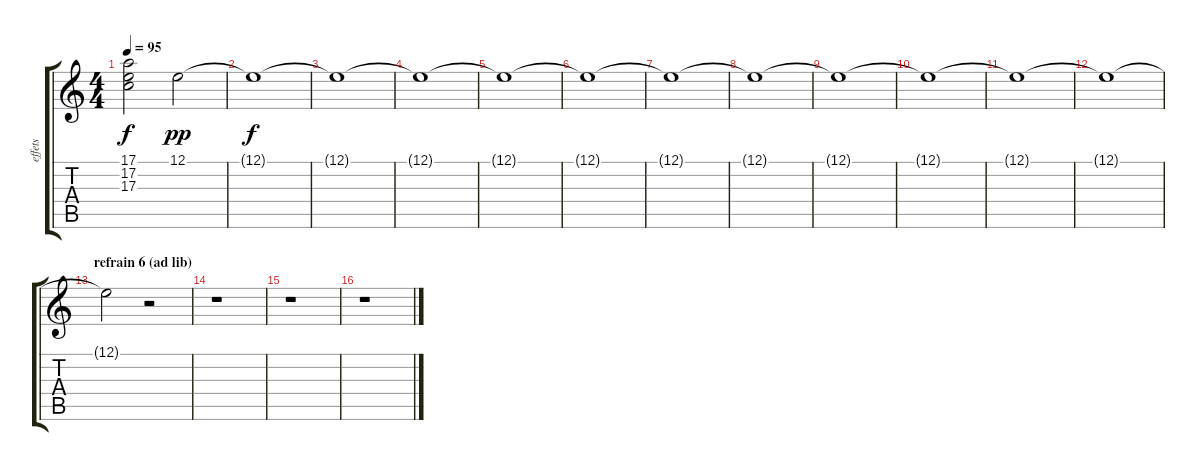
\track ("effets" "effets") {instrument choiraahs}
\staff {score tabs}
\tuning (E4 B3 G3 D3 A2 E2) {hide}
\ts (4 4)
\tempo 95
\clef g2
\ks c
(17.1{t} 17.2{t} 17.3{t}).2{dy f} 12.1.2{dy pp} |
12.1{t}.1{dy f} |
12.1{t}.1 |
12.1{t}.1 |
12.1{t}.1 |
12.1{t}.1 |
12.1{t}.1 |
12.1{t}.1 |
12.1{t}.1 |
12.1{t}.1 |
12.1{t}.1 |
12.1{t}.1 |
\section ("" "refrain 6 (ad lib)")
12.1{t}.2 r.2 |
r.1 |
r.1 |
r.1
